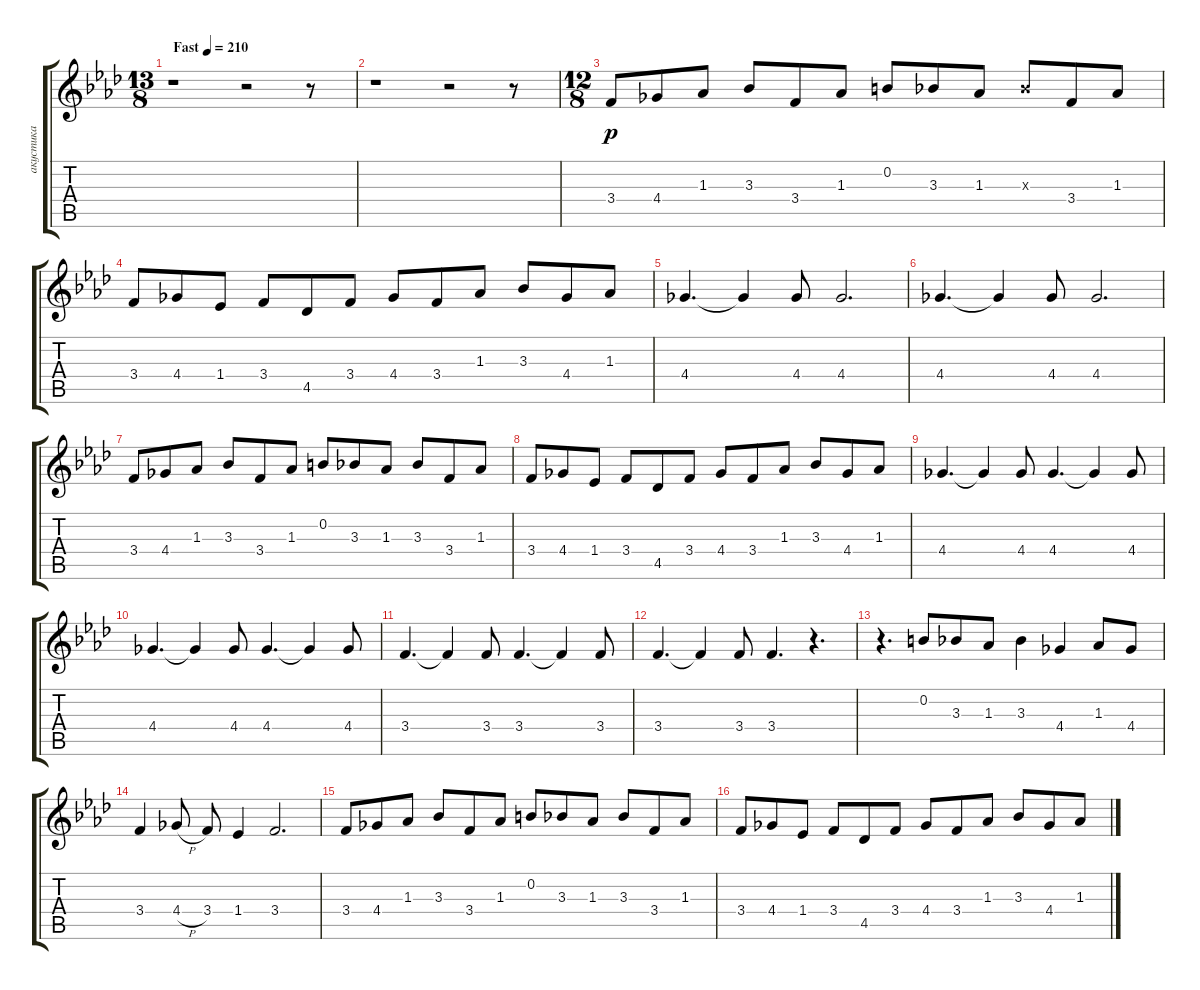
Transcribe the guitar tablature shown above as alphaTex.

\track ("акустика" "акустика") {instrument acousticguitarsteel}
\staff {score tabs}
\tuning (E4 B3 G3 D3 A2 E2) {hide}
\ts (13 8)
\tempo (210 "Fast")
\clef g2
\ks fminor
r.1{dy p instrument acousticguitarsteel} r.2 r.8 |
r.1 r.2 r.8 |
\ts (12 8)
3.4.8 4.4.8 1.3.8 3.3.8 3.4.8 1.3.8 0.2.8 3.3.8 1.3.8 3.3{x}.8 3.4.8 1.3.8 |
3.4.8 4.4.8 1.4.8 3.4.8 4.5.8 3.4.8 4.4.8 3.4.8 1.3.8 3.3.8 4.4.8 1.3.8 |
4.4.4{d} 4.4{t}.4 4.4.8 4.4.2{d} |
4.4.4{d} 4.4{t}.4 4.4.8 4.4.2{d} |
3.4.8 4.4.8 1.3.8 3.3.8 3.4.8 1.3.8 0.2.8 3.3.8 1.3.8 3.3.8 3.4.8 1.3.8 |
3.4.8 4.4.8 1.4.8 3.4.8 4.5.8 3.4.8 4.4.8 3.4.8 1.3.8 3.3.8 4.4.8 1.3.8 |
4.4.4{d} 4.4{t}.4 4.4.8 4.4.4{d} 4.4{t}.4 4.4.8 |
4.4.4{d} 4.4{t}.4 4.4.8 4.4.4{d} 4.4{t}.4 4.4.8 |
3.4.4{d} 3.4{t}.4 3.4.8 3.4.4{d} 3.4{t}.4 3.4.8 |
3.4.4{d} 3.4{t}.4 3.4.8 3.4.4{d} r.4{d} |
r.4{d} 0.2.8 3.3.8 1.3.8 3.3.4 4.4.4 1.3.8 4.4.8 |
3.4.4 4.4{h}.8 3.4.8 1.4.4 3.4.2{d} |
3.4.8 4.4.8 1.3.8 3.3.8 3.4.8 1.3.8 0.2.8 3.3.8 1.3.8 3.3.8 3.4.8 1.3.8 |
3.4.8 4.4.8 1.4.8 3.4.8 4.5.8 3.4.8 4.4.8 3.4.8 1.3.8 3.3.8 4.4.8 1.3.8
